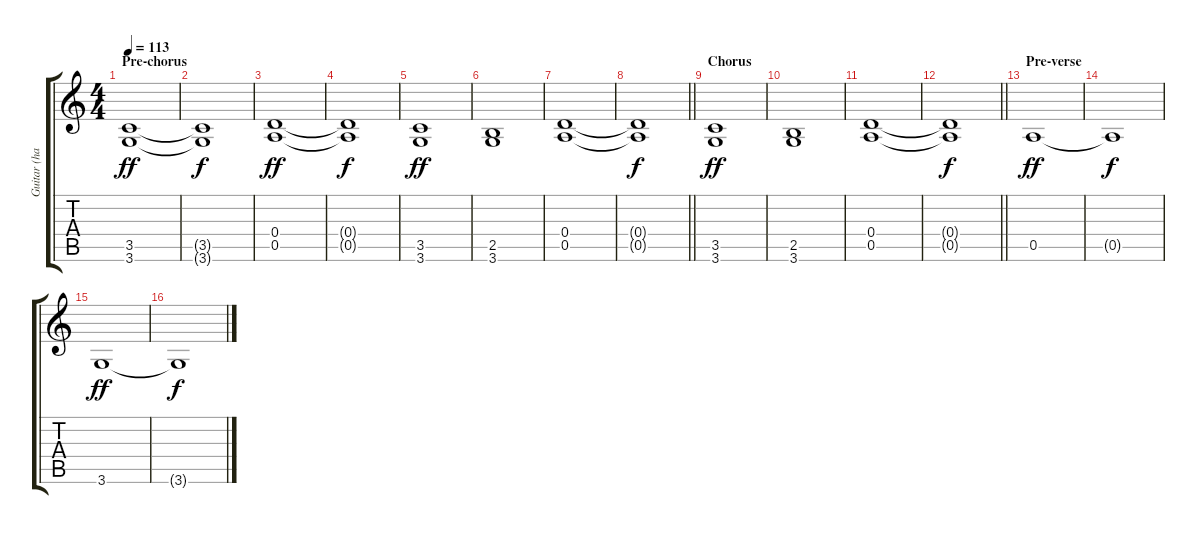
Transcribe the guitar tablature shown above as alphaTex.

\track ("Guitar (harm. dist.)" "Guitar (ha") {instrument distortionguitar}
\staff {score tabs}
\tuning (E4 B3 G3 D3 A2 E2) {hide}
\ts (4 4)
\section ("" "Pre-chorus")
\tempo 113
\clef g2
\ks c
(3.5 3.6).1{dy ff} |
(3.5{t} 3.6{t}).1{dy f} |
(0.4 0.5).1{dy ff} |
(0.4{t} 0.5{t}).1{dy f} |
(3.5 3.6).1{dy ff} |
(2.5 3.6).1 |
(0.4 0.5).1 |
\barLineRight lightlight
(0.4{t} 0.5{t}).1{dy f} |
\section ("" "Chorus")
(3.5 3.6).1{dy ff} |
(2.5 3.6).1 |
(0.4 0.5).1 |
\barLineRight lightlight
(0.4{t} 0.5{t}).1{dy f} |
\section ("" "Pre-verse")
0.5.1{dy ff} |
0.5{t}.1{dy f} |
3.6.1{dy ff} |
3.6{t}.1{dy f}
